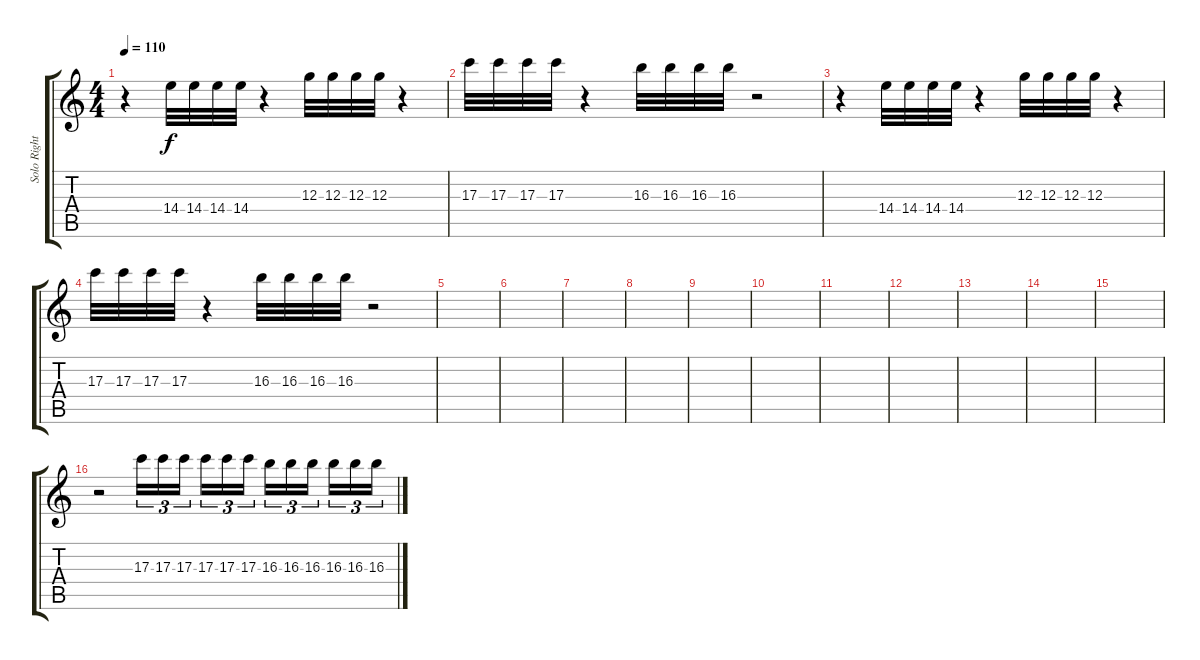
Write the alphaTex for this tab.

\track ("Solo Right" "Solo Right") {instrument distortionguitar}
\staff {score tabs}
\tuning (F4 C4 G3 D3 A2 E2) {hide}
\ts (4 4)
\tempo 110
\clef g2
\ks c
r.4{dy f} 14.4.32 14.4.32 14.4.32 14.4.32 r.4 12.3.32 12.3.32 12.3.32 12.3.32 r.4 |
17.3.32 17.3.32 17.3.32 17.3.32 r.4 16.3.32 16.3.32 16.3.32 16.3.32 r.2 |
r.4 14.4.32 14.4.32 14.4.32 14.4.32 r.4 12.3.32 12.3.32 12.3.32 12.3.32 r.4 |
17.3.32 17.3.32 17.3.32 17.3.32 r.4 16.3.32 16.3.32 16.3.32 16.3.32 r.2 |
|
|
|
|
|
|
|
|
|
|
|
r.2 17.3.16{tu (3 2)} 17.3.16{tu (3 2)} 17.3.16{tu (3 2) beam splitsecondary} 17.3.16{tu (3 2)} 17.3.16{tu (3 2)} 17.3.16{tu (3 2)} 16.3.16{tu (3 2)} 16.3.16{tu (3 2)} 16.3.16{tu (3 2) beam splitsecondary} 16.3.16{tu (3 2)} 16.3.16{tu (3 2)} 16.3.16{tu (3 2)}
